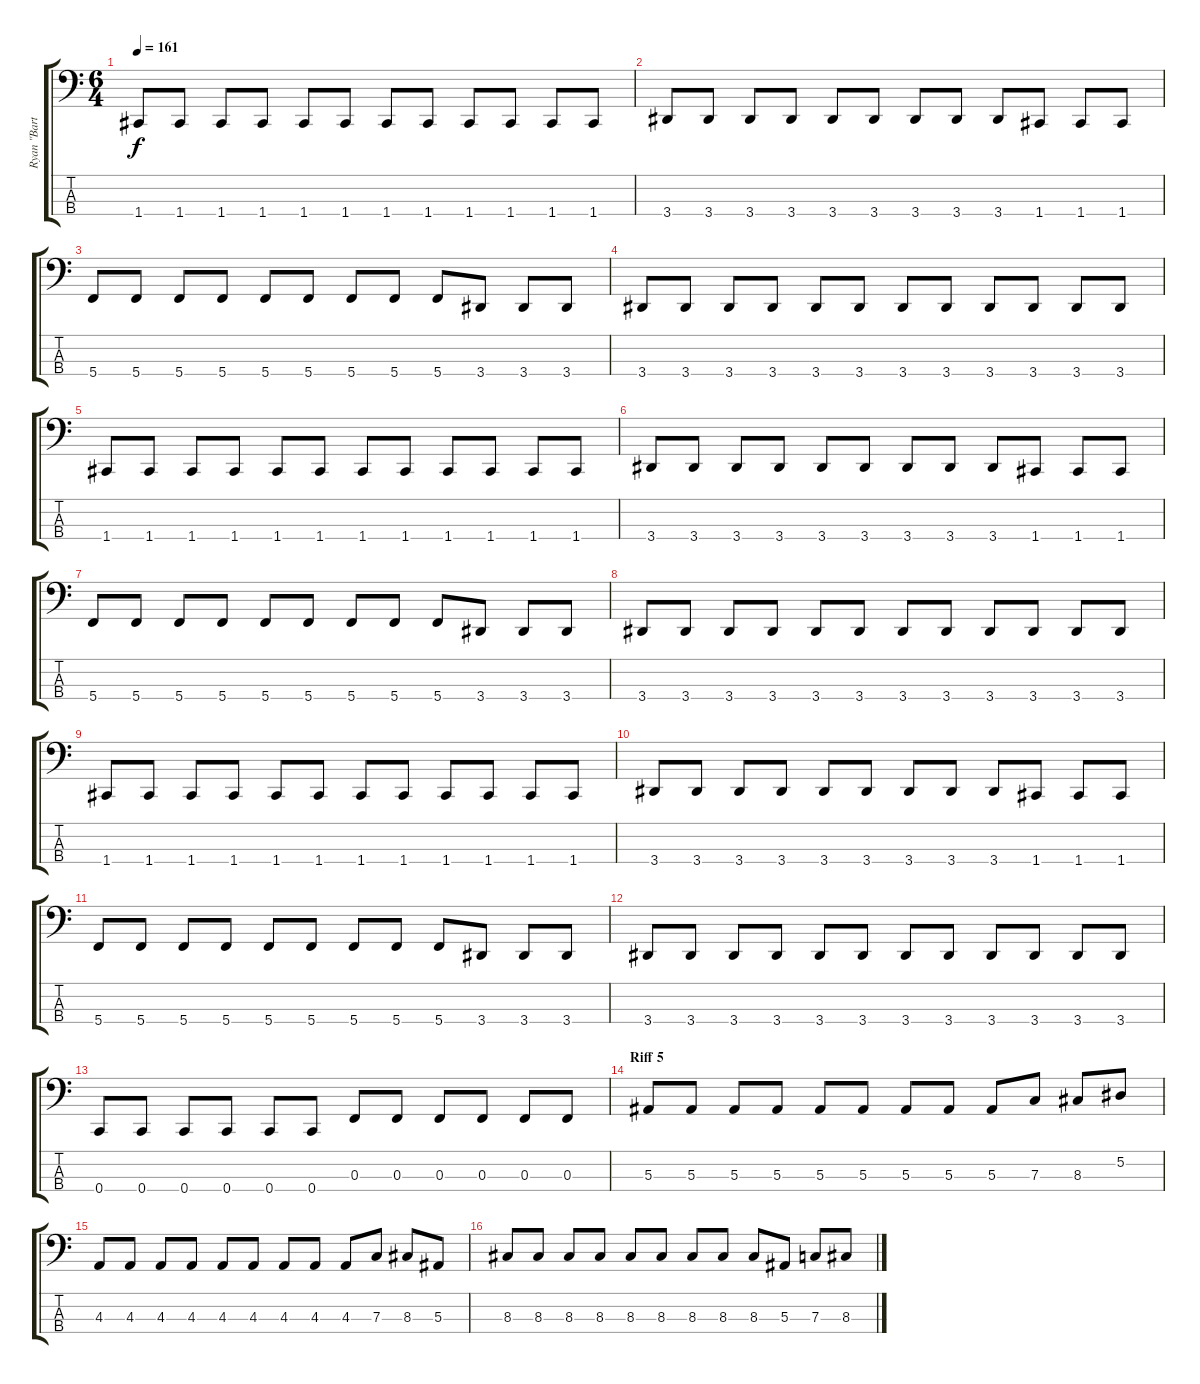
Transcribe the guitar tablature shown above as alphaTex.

\track ("Ryan \"Bart\" Willams (Bass)" "Ryan \"Bart") {instrument electricbassfinger}
\staff {score tabs}
\tuning (Eb2 Bb1 F1 C1) {hide}
\ts (6 4)
\tempo 161
\clef f4
\ks c
1.4.8{dy f} 1.4.8 1.4.8 1.4.8 1.4.8 1.4.8 1.4.8 1.4.8 1.4.8 1.4.8 1.4.8 1.4.8 |
3.4.8 3.4.8 3.4.8 3.4.8 3.4.8 3.4.8 3.4.8 3.4.8 3.4.8 1.4.8 1.4.8 1.4.8 |
5.4.8 5.4.8 5.4.8 5.4.8 5.4.8 5.4.8 5.4.8 5.4.8 5.4.8 3.4.8 3.4.8 3.4.8 |
3.4.8 3.4.8 3.4.8 3.4.8 3.4.8 3.4.8 3.4.8 3.4.8 3.4.8 3.4.8 3.4.8 3.4.8 |
1.4.8 1.4.8 1.4.8 1.4.8 1.4.8 1.4.8 1.4.8 1.4.8 1.4.8 1.4.8 1.4.8 1.4.8 |
3.4.8 3.4.8 3.4.8 3.4.8 3.4.8 3.4.8 3.4.8 3.4.8 3.4.8 1.4.8 1.4.8 1.4.8 |
5.4.8 5.4.8 5.4.8 5.4.8 5.4.8 5.4.8 5.4.8 5.4.8 5.4.8 3.4.8 3.4.8 3.4.8 |
3.4.8 3.4.8 3.4.8 3.4.8 3.4.8 3.4.8 3.4.8 3.4.8 3.4.8 3.4.8 3.4.8 3.4.8 |
1.4.8 1.4.8 1.4.8 1.4.8 1.4.8 1.4.8 1.4.8 1.4.8 1.4.8 1.4.8 1.4.8 1.4.8 |
3.4.8 3.4.8 3.4.8 3.4.8 3.4.8 3.4.8 3.4.8 3.4.8 3.4.8 1.4.8 1.4.8 1.4.8 |
5.4.8 5.4.8 5.4.8 5.4.8 5.4.8 5.4.8 5.4.8 5.4.8 5.4.8 3.4.8 3.4.8 3.4.8 |
3.4.8 3.4.8 3.4.8 3.4.8 3.4.8 3.4.8 3.4.8 3.4.8 3.4.8 3.4.8 3.4.8 3.4.8 |
0.4.8 0.4.8 0.4.8 0.4.8 0.4.8 0.4.8 0.3.8 0.3.8 0.3.8 0.3.8 0.3.8 0.3.8 |
\section ("" "Riff 5")
5.3.8 5.3.8 5.3.8 5.3.8 5.3.8 5.3.8 5.3.8 5.3.8 5.3.8 7.3.8 8.3.8 5.2.8 |
4.3.8 4.3.8 4.3.8 4.3.8 4.3.8 4.3.8 4.3.8 4.3.8 4.3.8 7.3.8 8.3.8 5.3.8 |
8.3.8 8.3.8 8.3.8 8.3.8 8.3.8 8.3.8 8.3.8 8.3.8 8.3.8 5.3.8 7.3.8 8.3.8
